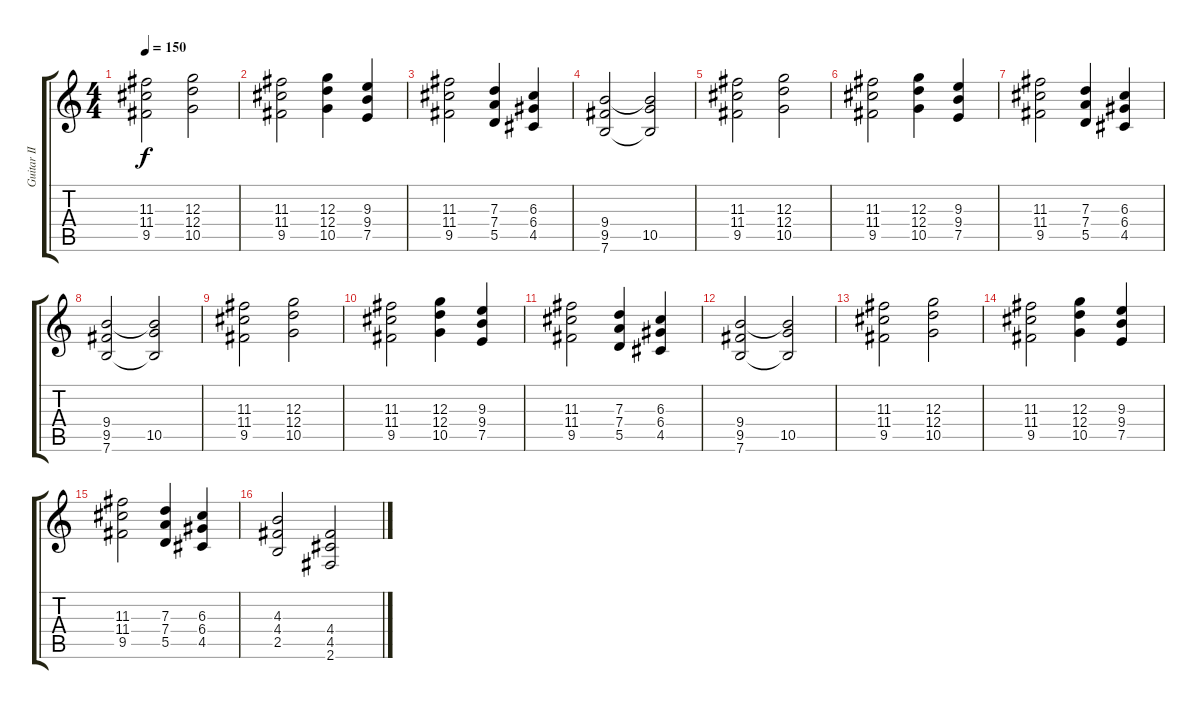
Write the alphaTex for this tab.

\track ("Guitar II" "Guitar II") {instrument distortionguitar}
\staff {score tabs}
\tuning (E4 B3 G3 D3 A2 E2) {hide}
\ts (4 4)
\tempo 150
\clef g2
\ks c
(11.3 11.4 9.5).2{dy f} (12.3 12.4 10.5).2 |
(11.3 11.4 9.5).2 (12.3 12.4 10.5).4 (9.3 9.4 7.5).4 |
(11.3 11.4 9.5).2 (7.3 7.4 5.5).4 (6.3 6.4 4.5).4 |
(9.4 9.5 7.6).2 (9.4{t} 10.5 7.6{t}).2 |
(11.3 11.4 9.5).2 (12.3 12.4 10.5).2 |
(11.3 11.4 9.5).2 (12.3 12.4 10.5).4 (9.3 9.4 7.5).4 |
(11.3 11.4 9.5).2 (7.3 7.4 5.5).4 (6.3 6.4 4.5).4 |
(9.4 9.5 7.6).2 (9.4{t} 10.5 7.6{t}).2 |
(11.3 11.4 9.5).2 (12.3 12.4 10.5).2 |
(11.3 11.4 9.5).2 (12.3 12.4 10.5).4 (9.3 9.4 7.5).4 |
(11.3 11.4 9.5).2 (7.3 7.4 5.5).4 (6.3 6.4 4.5).4 |
(9.4 9.5 7.6).2 (9.4{t} 10.5 7.6{t}).2 |
(11.3 11.4 9.5).2 (12.3 12.4 10.5).2 |
(11.3 11.4 9.5).2 (12.3 12.4 10.5).4 (9.3 9.4 7.5).4 |
(11.3 11.4 9.5).2 (7.3 7.4 5.5).4 (6.3 6.4 4.5).4 |
(4.3 4.4 2.5).2 (4.4 4.5 2.6).2
